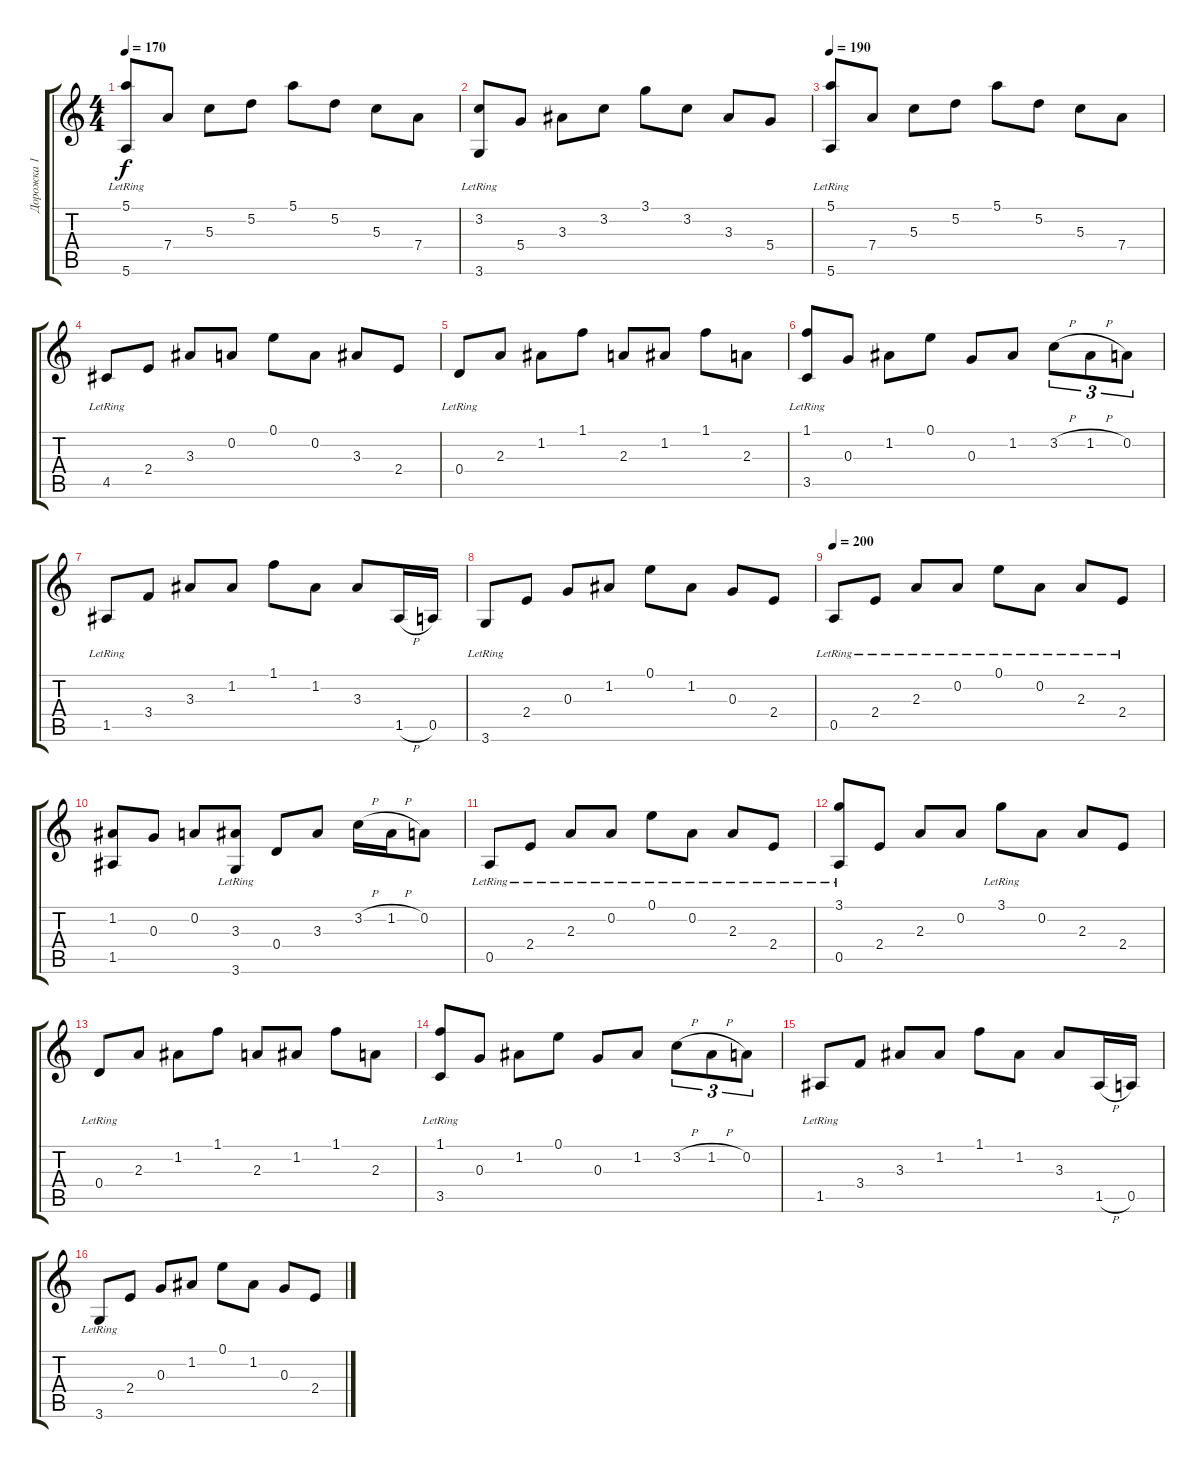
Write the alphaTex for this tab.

\track ("Дорожка 1" "Дорожка 1") {instrument acousticguitarnylon}
\staff {score tabs}
\tuning (E4 A3 G3 D3 A2 E2) {hide}
\ts (4 4)
\tempo 170
\clef g2
\ks c
(5.1 5.6{lr}).8{dy f} 7.4.8 5.3.8 5.2.8 5.1.8 5.2.8 5.3.8 7.4.8 |
(3.2 3.6{lr}).8 5.4.8 3.3.8 3.2.8 3.1.8 3.2.8 3.3.8 5.4.8 |
\tempo 190
(5.1 5.6{lr}).8 7.4.8 5.3.8 5.2.8 5.1.8 5.2.8 5.3.8 7.4.8 |
4.5{lr}.8 2.4.8 3.3.8 0.2.8 0.1.8 0.2.8 3.3.8 2.4.8 |
0.4{lr}.8 2.3.8 1.2.8 1.1.8 2.3.8 1.2.8 1.1.8 2.3.8 |
(1.1 3.5{lr}).8 0.3.8 1.2.8 0.1.8 0.3.8 1.2.8 3.2{h}.8{tu (3 2)} 1.2{h}.8{tu (3 2)} 0.2.8{tu (3 2)} |
1.5{lr}.8 3.4.8 3.3.8 1.2.8 1.1.8 1.2.8 3.3.8 1.5{h}.16 0.5.16 |
3.6{lr}.8 2.4.8 0.3.8 1.2.8 0.1.8 1.2.8 0.3.8 2.4.8 |
\tempo 200
0.5{lr}.8 2.4{lr}.8 2.3{lr}.8 0.2{lr}.8 0.1{lr}.8 0.2{lr}.8 2.3{lr}.8 2.4{lr}.8 |
(1.2 1.5).8 0.3.8 0.2.8 (3.3 3.6{lr}).8 0.4.8 3.3.8 3.2{h}.16 1.2{h}.16 0.2.8 |
0.5{lr}.8 2.4{lr}.8 2.3{lr}.8 0.2{lr}.8 0.1{lr}.8 0.2{lr}.8 2.3{lr}.8 2.4{lr}.8 |
(3.1{lr} 0.5{lr}).8 2.4.8 2.3.8 0.2.8 3.1{lr}.8 0.2.8 2.3.8 2.4.8 |
0.4{lr}.8 2.3.8 1.2.8 1.1.8 2.3.8 1.2.8 1.1.8 2.3.8 |
(1.1 3.5{lr}).8 0.3.8 1.2.8 0.1.8 0.3.8 1.2.8 3.2{h}.8{tu (3 2)} 1.2{h}.8{tu (3 2)} 0.2.8{tu (3 2)} |
1.5{lr}.8 3.4.8 3.3.8 1.2.8 1.1.8 1.2.8 3.3.8 1.5{h}.16 0.5.16 |
3.6{lr}.8 2.4.8 0.3.8 1.2.8 0.1.8 1.2.8 0.3.8 2.4.8
